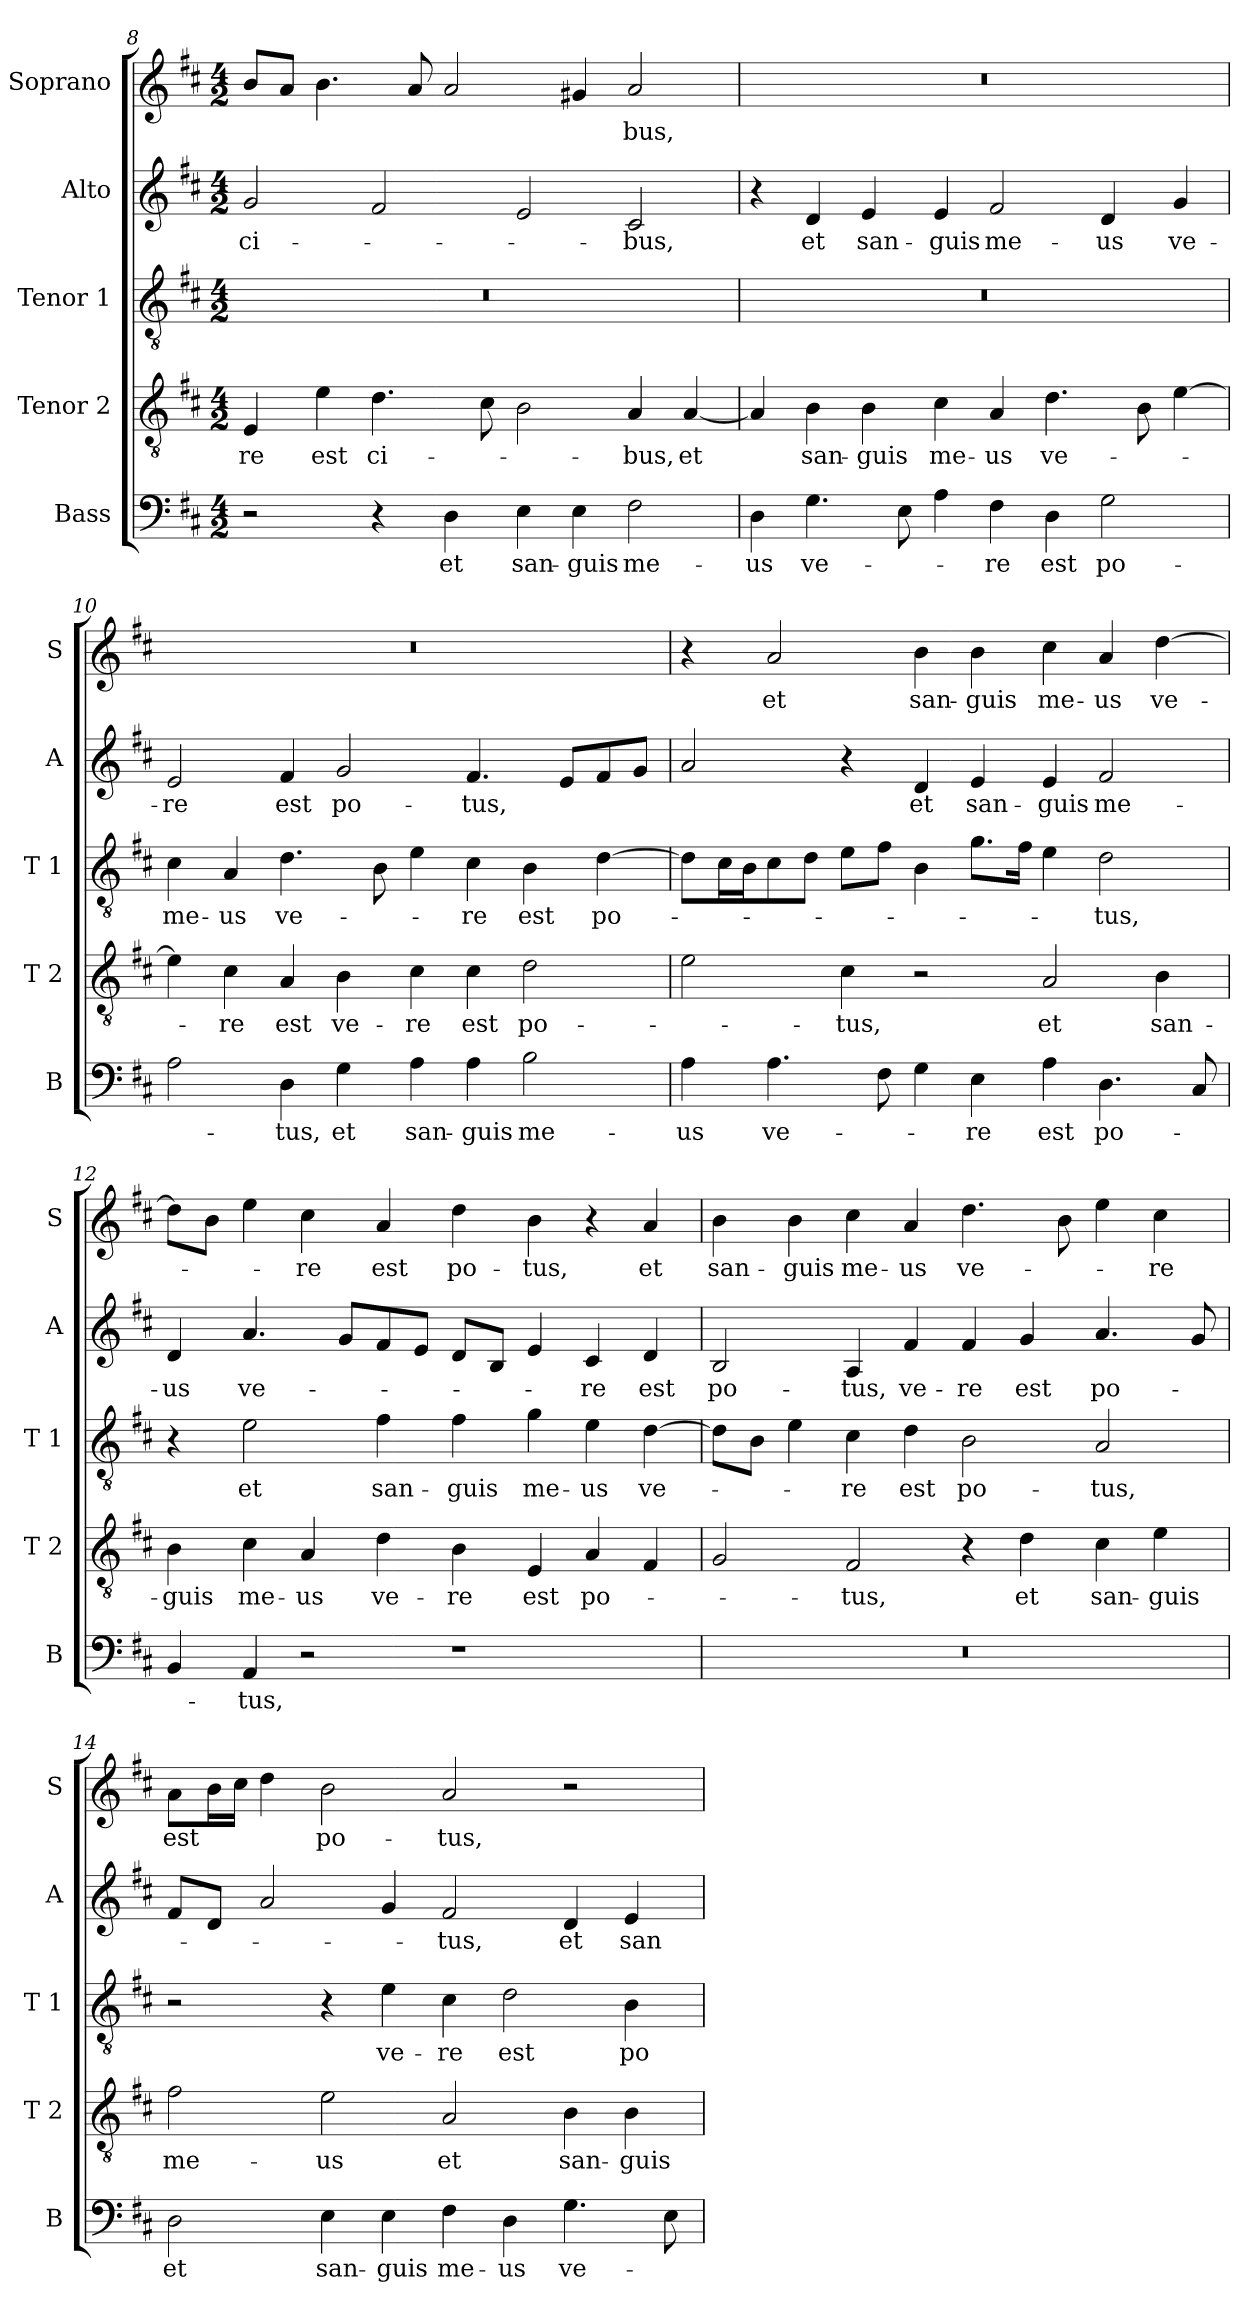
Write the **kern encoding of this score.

**kern	**text	**kern	**text	**kern	**text	**kern	**text	**kern	**text
*part5	*part5	*part4	*part4	*part3	*part3	*part2	*part2	*part1	*part1
*staff5	*staff5	*staff4	*staff4	*staff3	*staff3	*staff2	*staff2	*staff1	*staff1
*I"Bass	*	*I"Tenor 2	*	*I"Tenor 1	*	*I"Alto	*	*I"Soprano	*
*I'B	*	*I'T 2	*	*I'T 1	*	*I'A	*	*I'S	*
*clefF4	*	*clefGv2	*	*clefGv2	*	*clefG2	*	*clefG2	*
*k[f#c#]	*	*k[f#c#]	*	*k[f#c#]	*	*k[f#c#]	*	*k[f#c#]	*
*D:	*	*D:	*	*D:	*	*D:	*	*D:	*
*M4/2	*	*M4/2	*	*M4/2	*	*M4/2	*	*M4/2	*
=8	=8	=8	=8	=8	=8	=8	=8	=8	=8
!	!	!	!LO:LY:b	!	!	!	!LO:LY:b	!	!
2r	.	4E/	-re	0r	.	2g/	ci-	8b/L	.
.	.	.	.	.	.	.	.	8a/J	.
!	!	!	!LO:LY:b	!	!	!	!	!	!
.	.	4e\	est	.	.	.	.	4.b\	.
!	!	!	!LO:LY:b	!	!	!	!	!	!
4r	.	4.d\	ci-	.	.	2f#/	.	.	.
.	.	.	.	.	.	.	.	8a/	.
!	!LO:LY:b	!	!	!	!	!	!	!	!
4D\	et	.	.	.	.	.	.	2a/	.
.	.	8c#\	.	.	.	.	.	.	.
!	!LO:LY:b	!	!	!	!	!	!	!	!
4E\	san-	2B\	.	.	.	2e/	.	.	.
!	!LO:LY:b	!	!	!	!	!	!	!	!
4E\	-guis	.	.	.	.	.	.	4g#X/	.
!	!LO:LY:b	!	!LO:LY:b	!	!	!	!LO:LY:b	!	!LO:LY:b
2F#\	me-	4A/	-bus,	.	.	2c#/	-bus,	2a/	-bus,
!	!	!	!LO:LY:b	!	!	!	!	!	!
.	.	[4A/	et	.	.	.	.	.	.
=9	=9	=9	=9	=9	=9	=9	=9	=9	=9
!	!LO:LY:b	!	!	!	!	!	!	!	!
4D\	-us	4A/]	.	0r	.	4r	.	0r	.
!	!LO:LY:b	!	!LO:LY:b	!	!	!	!LO:LY:b	!	!
4.G\	ve-	4B\	san-	.	.	4d/	et	.	.
!	!	!	!LO:LY:b	!	!	!	!LO:LY:b	!	!
.	.	4B\	-guis	.	.	4e/	san-	.	.
8E\	.	.	.	.	.	.	.	.	.
!	!	!	!LO:LY:b	!	!	!	!LO:LY:b	!	!
4A\	.	4c#\	me-	.	.	4e/	-guis	.	.
!	!LO:LY:b	!	!LO:LY:b	!	!	!	!LO:LY:b	!	!
4F#\	-re	4A/	-us	.	.	2f#/	me-	.	.
!	!LO:LY:b	!	!LO:LY:b	!	!	!	!	!	!
4D\	est	4.d\	ve-	.	.	.	.	.	.
!	!LO:LY:b	!	!	!	!	!	!LO:LY:b	!	!
2G\	po-	.	.	.	.	4d/	-us	.	.
.	.	8B\	.	.	.	.	.	.	.
!	!	!	!	!	!	!	!LO:LY:b	!	!
.	.	[4e\	.	.	.	4g/	ve-	.	.
!!LO:PB:g=z
=10	=10	=10	=10	=10	=10	=10	=10	=10	=10
!	!	!	!	!	!LO:LY:b	!	!LO:LY:b	!	!
2A\	.	4e\]	.	4c#\	me-	2e/	-re	0r	.
!	!	!	!LO:LY:b	!	!LO:LY:b	!	!	!	!
.	.	4c#\	-re	4A/	-us	.	.	.	.
!	!LO:LY:b	!	!LO:LY:b	!	!LO:LY:b	!	!LO:LY:b	!	!
4D\	-tus,	4A/	est	4.d\	ve-	4f#/	est	.	.
!	!LO:LY:b	!	!LO:LY:b	!	!	!	!LO:LY:b	!	!
4G\	et	4B\	ve-	.	.	2g/	po-	.	.
.	.	.	.	8B\	.	.	.	.	.
!	!LO:LY:b	!	!LO:LY:b	!	!	!	!	!	!
4A\	san-	4c#\	-re	4e\	.	.	.	.	.
!	!LO:LY:b	!	!LO:LY:b	!	!LO:LY:b	!	!LO:LY:b	!	!
4A\	-guis	4c#\	est	4c#\	-re	4.f#/	-tus,	.	.
!	!LO:LY:b	!	!LO:LY:b	!	!LO:LY:b	!	!	!	!
2B\	me-	2d\	po-	4B\	est	.	.	.	.
.	.	.	.	.	.	8e/L	.	.	.
!	!	!	!	!	!LO:LY:b	!	!	!	!
.	.	.	.	[4d\	po-	8f#/	.	.	.
.	.	.	.	.	.	8g/J	.	.	.
=11	=11	=11	=11	=11	=11	=11	=11	=11	=11
!	!LO:LY:b	!	!	!	!	!	!	!	!
4A\	-us	2e\	.	8d\L]	.	2a/	.	4r	.
.	.	.	.	16c#\L	.	.	.	.	.
.	.	.	.	16B\J	.	.	.	.	.
!	!LO:LY:b	!	!	!	!	!	!	!	!LO:LY:b
4.A\	ve-	.	.	8c#\	.	.	.	2a/	et
.	.	.	.	8d\J	.	.	.	.	.
!	!	!	!LO:LY:b	!	!	!	!	!	!
.	.	4c#\	-tus,	8e\L	.	4r	.	.	.
8F#\	.	.	.	8f#\J	.	.	.	.	.
!	!	!	!	!	!	!	!LO:LY:b	!	!LO:LY:b
4G\	.	2r	.	4B\	.	4d/	et	4b\	san-
!	!LO:LY:b	!	!	!	!	!	!LO:LY:b	!	!LO:LY:b
4E\	-re	.	.	8.g\L	.	4e/	san-	4b\	-guis
.	.	.	.	16f#\Jk	.	.	.	.	.
!	!LO:LY:b	!	!LO:LY:b	!	!	!	!LO:LY:b	!	!LO:LY:b
4A\	est	2A/	et	4e\	.	4e/	-guis	4cc#\	me-
!	!LO:LY:b	!	!	!	!LO:LY:b	!	!LO:LY:b	!	!LO:LY:b
4.D\	po-	.	.	2d\	-tus,	2f#/	me-	4a/	-us
!	!	!	!LO:LY:b	!	!	!	!	!	!LO:LY:b
.	.	4B\	san-	.	.	.	.	[4dd\	ve-
8C#/	.	.	.	.	.	.	.	.	.
=12	=12	=12	=12	=12	=12	=12	=12	=12	=12
!	!	!	!LO:LY:b	!	!	!	!LO:LY:b	!	!
4BB/	.	4B\	-guis	4r	.	4d/	-us	8dd\L]	.
.	.	.	.	.	.	.	.	8b\J	.
!	!LO:LY:b	!	!LO:LY:b	!	!LO:LY:b	!	!LO:LY:b	!	!
4AA/	-tus,	4c#\	me-	2e\	et	4.a/	ve-	4ee\	.
!	!	!	!LO:LY:b	!	!	!	!	!	!LO:LY:b
2r	.	4A/	-us	.	.	.	.	4cc#\	-re
.	.	.	.	.	.	8g/L	.	.	.
!	!	!	!LO:LY:b	!	!LO:LY:b	!	!	!	!LO:LY:b
.	.	4d\	ve-	4f#\	san-	8f#/	.	4a/	est
.	.	.	.	.	.	8e/J	.	.	.
!	!	!	!LO:LY:b	!	!LO:LY:b	!	!	!	!LO:LY:b
1r	.	4B\	-re	4f#\	-guis	8d/L	.	4dd\	po-
.	.	.	.	.	.	8B/J	.	.	.
!	!	!	!LO:LY:b	!	!LO:LY:b	!	!	!	!LO:LY:b
.	.	4E/	est	4g\	me-	4e/	.	4b\	-tus,
!	!	!	!LO:LY:b	!	!LO:LY:b	!	!LO:LY:b	!	!
.	.	4A/	po-	4e\	-us	4c#/	-re	4r	.
!	!	!	!	!	!LO:LY:b	!	!LO:LY:b	!	!LO:LY:b
.	.	4F#/	.	[4d\	ve-	4d/	est	4a/	et
!!LO:LB:g=z
=13	=13	=13	=13	=13	=13	=13	=13	=13	=13
!	!	!	!	!	!	!	!LO:LY:b	!	!LO:LY:b
0r	.	2G/	.	8d\L]	.	2B/	po-	4b\	san-
.	.	.	.	8B\J	.	.	.	.	.
!	!	!	!	!	!	!	!	!	!LO:LY:b
.	.	.	.	4e\	.	.	.	4b\	-guis
!	!	!	!LO:LY:b	!	!LO:LY:b	!	!LO:LY:b	!	!LO:LY:b
.	.	2F#/	-tus,	4c#\	-re	4A/	-tus,	4cc#\	me-
!	!	!	!	!	!LO:LY:b	!	!LO:LY:b	!	!LO:LY:b
.	.	.	.	4d\	est	4f#/	ve-	4a/	-us
!	!	!	!	!	!LO:LY:b	!	!LO:LY:b	!	!LO:LY:b
.	.	4r	.	2B\	po-	4f#/	-re	4.dd\	ve-
!	!	!	!LO:LY:b	!	!	!	!LO:LY:b	!	!
.	.	4d\	et	.	.	4g/	est	.	.
.	.	.	.	.	.	.	.	8b\	.
!	!	!	!LO:LY:b	!	!LO:LY:b	!	!LO:LY:b	!	!
.	.	4c#\	san-	2A/	-tus,	4.a/	po-	4ee\	.
!	!	!	!LO:LY:b	!	!	!	!	!	!LO:LY:b
.	.	4e\	-guis	.	.	.	.	4cc#\	-re
.	.	.	.	.	.	8g/	.	.	.
=14	=14	=14	=14	=14	=14	=14	=14	=14	=14
!	!LO:LY:b	!	!LO:LY:b	!	!	!	!	!	!LO:LY:b
2D\	et	2f#\	me-	2r	.	8f#/L	.	8a\L	est
.	.	.	.	.	.	8d/J	.	16b\L	.
.	.	.	.	.	.	.	.	16cc#\JJ	.
.	.	.	.	.	.	2a/	.	4dd\	.
!	!LO:LY:b	!	!LO:LY:b	!	!	!	!	!	!LO:LY:b
4E\	san-	2e\	-us	4r	.	.	.	2b\	po-
!	!LO:LY:b	!	!	!	!LO:LY:b	!	!	!	!
4E\	-guis	.	.	4e\	ve-	4g/	.	.	.
!	!LO:LY:b	!	!LO:LY:b	!	!LO:LY:b	!	!LO:LY:b	!	!LO:LY:b
4F#\	me-	2A/	et	4c#\	-re	2f#/	-tus,	2a/	-tus,
!	!LO:LY:b	!	!	!	!LO:LY:b	!	!	!	!
4D\	-us	.	.	2d\	est	.	.	.	.
!	!LO:LY:b	!	!LO:LY:b	!	!	!	!LO:LY:b	!	!
4.G\	ve-	4B\	san-	.	.	4d/	et	2r	.
!	!	!	!LO:LY:b	!	!LO:LY:b	!	!LO:LY:b	!	!
.	.	4B\	-guis	4B\	po-	4e/	san-	.	.
8E\	.	.	.	.	.	.	.	.	.
=	=	=	=	=	=	=	=	=	=
*-	*-	*-	*-	*-	*-	*-	*-	*-	*-
